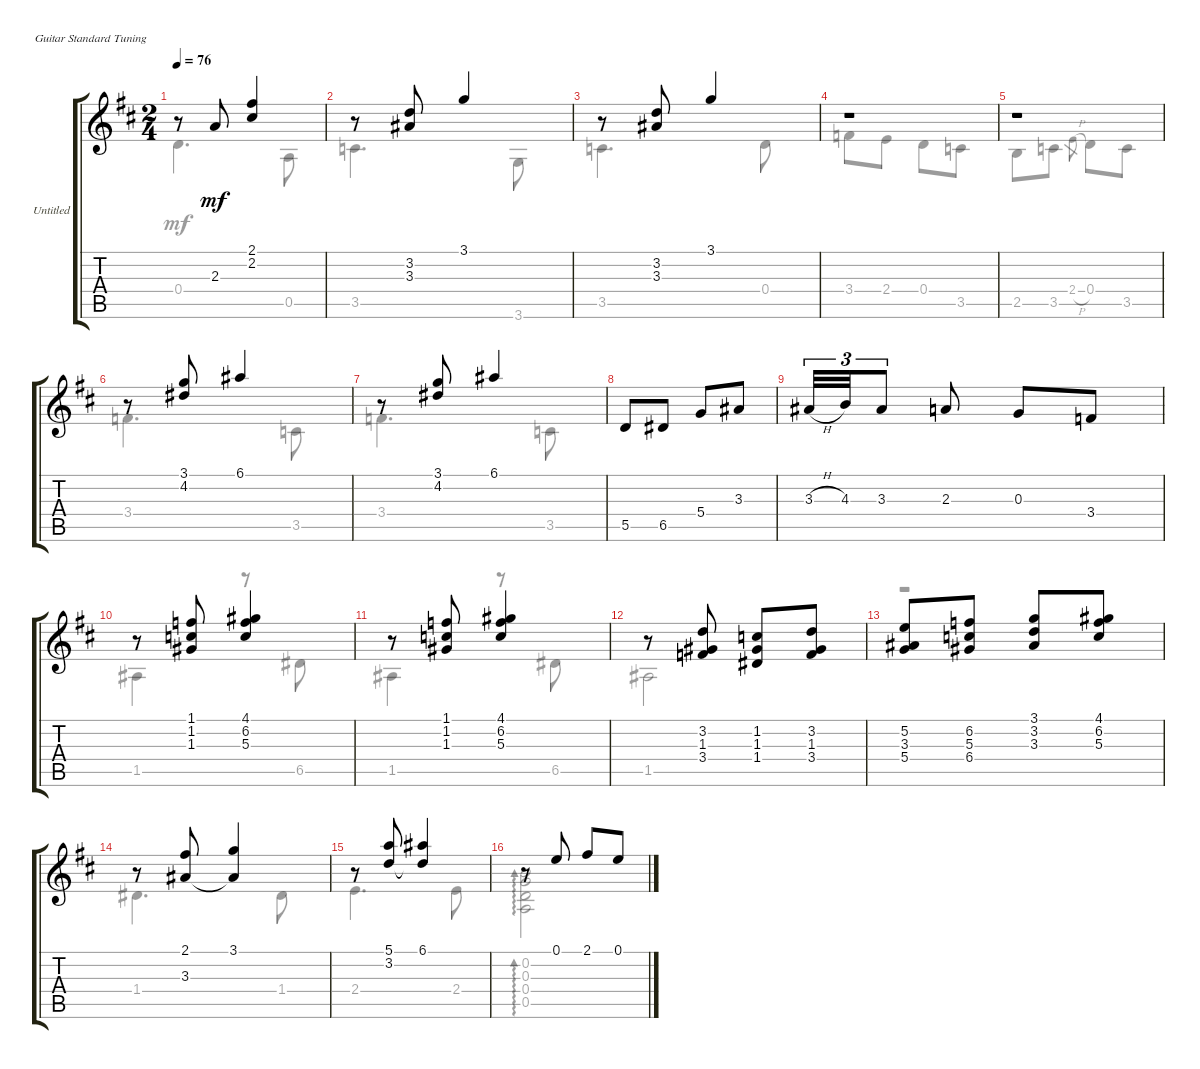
\bracketExtendMode groupsimilarinstruments
\firstSystemTrackNameOrientation horizontal
\otherSystemsTrackNameOrientation horizontal
\track ("Untitled" "Untitled") {instrument acousticguitarnylon}
\staff {score tabs}
\tuning (E4 B3 G3 D3 A2 E2)
\voice
\ts (2 4)
\tempo 76
\clef g2
\ks d
r.8{dy mf} 2.3.8 (2.1 2.2).4 |
r.8 (3.2 3.3).8 3.1.4 |
r.8 (3.2 3.3).8 3.1.4 |
r.1 |
r.1 |
r.8 (3.1 4.2).8 6.1.4 |
r.8 (3.1 4.2).8 6.1.4 |
5.5.8 6.5.8 5.4.8 3.3.8 |
3.3{h}.32{tu (3 2)} 4.3.32{tu (3 2)} 3.3.8{tu (3 2)} 2.3.8 0.3.8 3.4.8 |
r.8 (1.1 1.2 1.3).8 (4.1 6.2 5.3).4 |
r.8 (1.1 1.2 1.3).8 (4.1 6.2 5.3).4 |
r.8 (3.2 1.3 3.4).8 (1.2 1.3 1.4).8 (3.2 1.3 3.4).8 |
(5.2 3.3 5.4).8 (6.2 5.3 6.4).8 (3.1 3.2 3.3).8 (4.1 6.2 5.3).8 |
r.8 (2.1 3.3).8 (3.1 3.3{t}).4 |
r.8 (5.1 3.2).8 (6.1 3.2{t}).4 |
r.8{ad 0} 0.1.8 2.1.8 0.1.8
\voice
\clef g2
\ottava regular
\simile none
\ks d
0.4.4{d dy mf} 0.5.8 |
3.5.4{d} 3.6.8 |
3.5.4{d} 0.4.8 |
3.4.8 2.4.8 0.4.8 3.5.8 |
2.5.8 3.5.8 2.4{h}.8{gr} 0.4.8 3.5.8 |
3.4.4{d} 3.5.8 |
3.4.4{d} 3.5.8 |
|
|
1.5.4 r.8 6.5.8 |
1.5.4 r.8 6.5.8 |
1.5.2 |
r.1 |
1.4.4{d} 1.4.8 |
2.4.4{d} 2.4.8 |
(0.2 0.3 0.4 0.5).2{ad 0}
